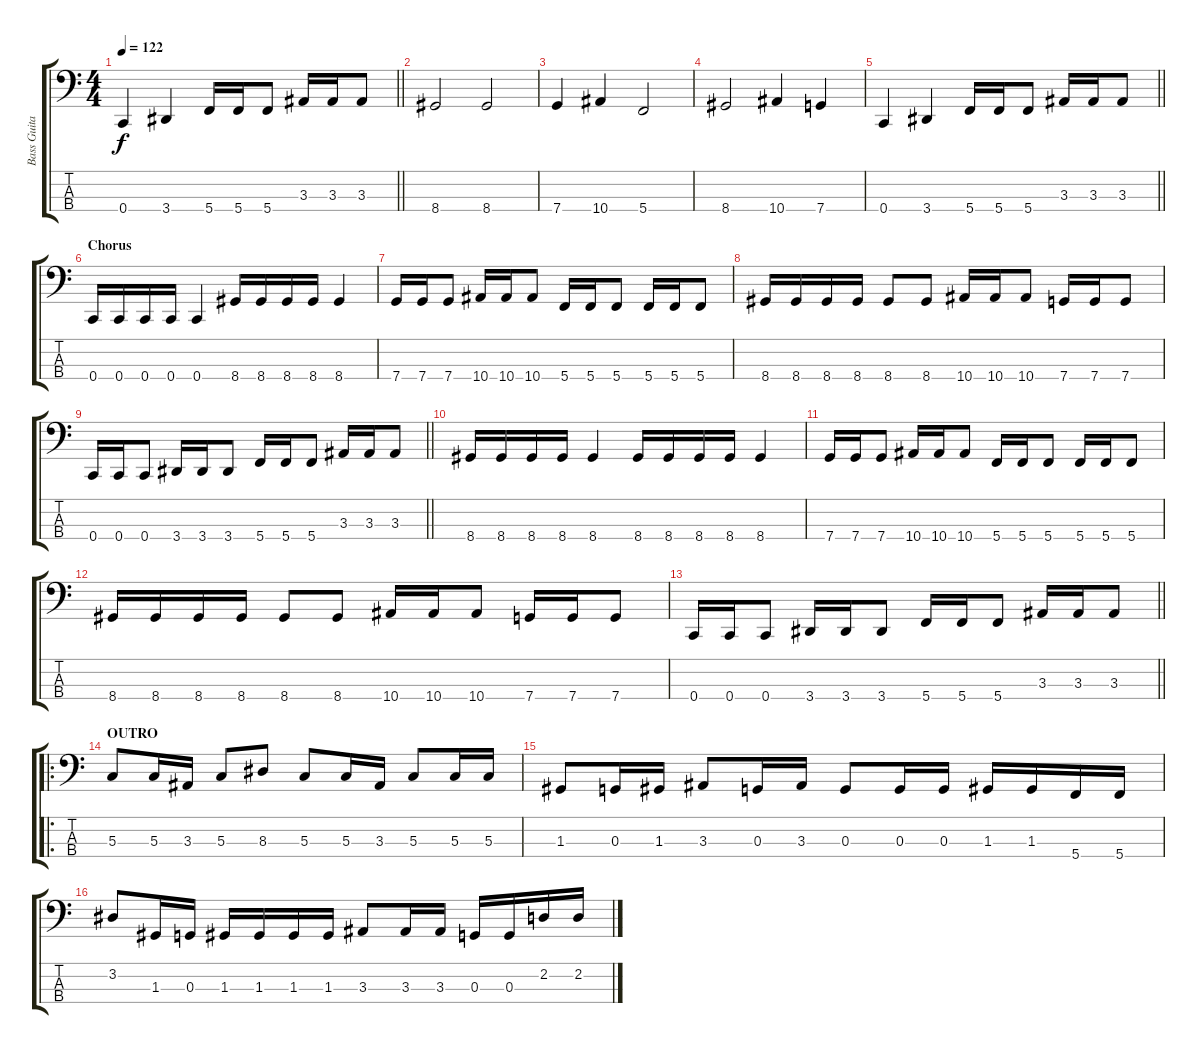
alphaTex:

\track ("Bass Guitar" "Bass Guita") {instrument electricbassfinger}
\staff {score tabs}
\tuning (F2 C2 G1 C1) {hide}
\ts (4 4)
\tempo 122
\clef f4
\barLineRight lightlight
\ks c
0.4.4{dy f} 3.4.4 5.4.16 5.4.16 5.4.8 3.3.16 3.3.16 3.3.8 |
8.4.2 8.4.2 |
7.4.4 10.4.4 5.4.2 |
8.4.2 10.4.4 7.4.4 |
\barLineRight lightlight
0.4.4 3.4.4 5.4.16 5.4.16 5.4.8 3.3.16 3.3.16 3.3.8 |
\section ("" "Chorus")
0.4.16 0.4.16 0.4.16 0.4.16 0.4.4 8.4.16 8.4.16 8.4.16 8.4.16 8.4.4 |
7.4.16 7.4.16 7.4.8 10.4.16 10.4.16 10.4.8 5.4.16 5.4.16 5.4.8 5.4.16 5.4.16 5.4.8 |
8.4.16 8.4.16 8.4.16 8.4.16 8.4.8 8.4.8 10.4.16 10.4.16 10.4.8 7.4.16 7.4.16 7.4.8 |
\barLineRight lightlight
0.4.16 0.4.16 0.4.8 3.4.16 3.4.16 3.4.8 5.4.16 5.4.16 5.4.8 3.3.16 3.3.16 3.3.8 |
8.4.16 8.4.16 8.4.16 8.4.16 8.4.4 8.4.16 8.4.16 8.4.16 8.4.16 8.4.4 |
7.4.16 7.4.16 7.4.8 10.4.16 10.4.16 10.4.8 5.4.16 5.4.16 5.4.8 5.4.16 5.4.16 5.4.8 |
8.4.16 8.4.16 8.4.16 8.4.16 8.4.8 8.4.8 10.4.16 10.4.16 10.4.8 7.4.16 7.4.16 7.4.8 |
\barLineRight lightlight
0.4.16 0.4.16 0.4.8 3.4.16 3.4.16 3.4.8 5.4.16 5.4.16 5.4.8 3.3.16 3.3.16 3.3.8 |
\ro
\section ("" "OUTRO")
5.3.8 5.3.16 3.3.16 5.3.8 8.3.8 5.3.8 5.3.16 3.3.16 5.3.8 5.3.16 5.3.16 |
1.3.8 0.3.16 1.3.16 3.3.8 0.3.16 3.3.16 0.3.8 0.3.16 0.3.16 1.3.16 1.3.16 5.4.16 5.4.16 |
3.2.8 1.3.16 0.3.16 1.3.16 1.3.16 1.3.16 1.3.16 3.3.8 3.3.16 3.3.16 0.3.16 0.3.16 2.2.16 2.2.16
